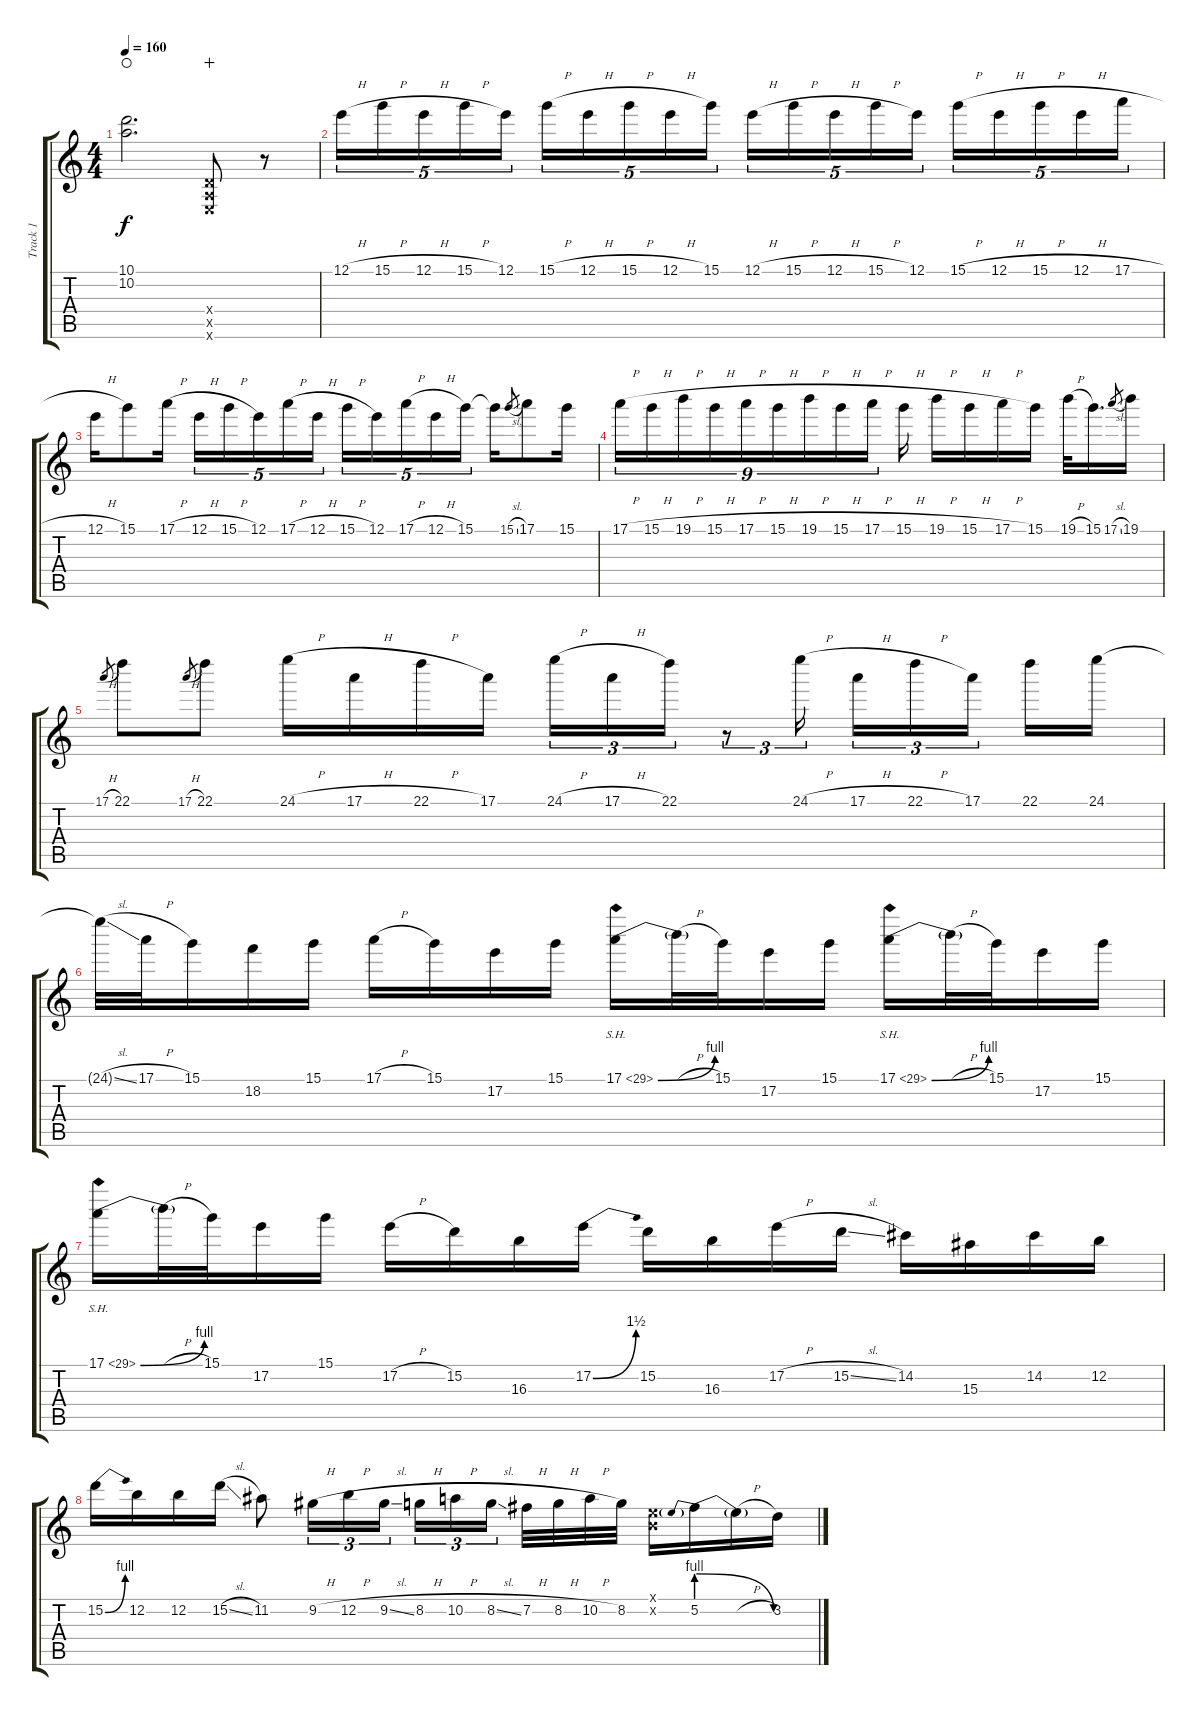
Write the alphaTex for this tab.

\track ("Track 1" "Track 1") {instrument distortionguitar}
\staff {score tabs}
\tuning (E4 B3 G3 D3 A2 E2) {hide}
\ts (4 4)
\tempo 160
\clef g2
\ks c
(10.1{t} 10.2{t}).2{d dy f waho} (0.4{x} 0.5{x} 0.6{x}).8{wahc} r.8 |
12.1{h}.16{tu (5 4)} 15.1{h}.16{tu (5 4)} 12.1{h}.16{tu (5 4)} 15.1{h}.16{tu (5 4)} 12.1.16{tu (5 4)} 15.1{h}.16{tu (5 4)} 12.1{h}.16{tu (5 4)} 15.1{h}.16{tu (5 4)} 12.1{h}.16{tu (5 4)} 15.1.16{tu (5 4)} 12.1{h}.16{tu (5 4)} 15.1{h}.16{tu (5 4)} 12.1{h}.16{tu (5 4)} 15.1{h}.16{tu (5 4)} 12.1.16{tu (5 4)} 15.1{h}.16{tu (5 4)} 12.1{h}.16{tu (5 4)} 15.1{h}.16{tu (5 4)} 12.1{h}.16{tu (5 4)} 17.1{h}.16{tu (5 4)} |
12.1{h}.16 15.1.8 17.1{h}.16 12.1{h}.16{tu (5 4)} 15.1{h}.16{tu (5 4)} 12.1.16{tu (5 4)} 17.1{h}.16{tu (5 4)} 12.1{h}.16{tu (5 4)} 15.1{h}.16{tu (5 4)} 12.1.16{tu (5 4)} 17.1{h}.16{tu (5 4)} 12.1{h}.16{tu (5 4)} 15.1.16{tu (5 4)} 15.1{t}.16 15.1{sl}.8{gr} 17.1.8 15.1.16 |
17.1{h}.16{tu (9 8)} 15.1{h}.16{tu (9 8)} 19.1{h}.16{tu (9 8)} 15.1{h}.16{tu (9 8)} 17.1{h}.16{tu (9 8)} 15.1{h}.16{tu (9 8)} 19.1{h}.16{tu (9 8)} 15.1{h}.16{tu (9 8)} 17.1{h}.16{tu (9 8)} 15.1{h}.16 19.1{h}.16 15.1{h}.16 17.1{h}.16 15.1.16 19.1{h}.32 15.1.16{d} 17.1{sl}.8{gr} 19.1.16 |
17.1{h}.8{gr} 22.1.8 17.1{h}.8{gr} 22.1.8 24.1{h}.16 17.1{h}.16 22.1{h}.16 17.1.16 24.1{h}.16{tu (3 2)} 17.1{h}.16{tu (3 2)} 22.1.16{tu (3 2)} r.8{tu (3 2)} 24.1{h}.16{tu (3 2)} 17.1{h}.16{tu (3 2)} 22.1{h}.16{tu (3 2)} 17.1.16{tu (3 2) beam splitsecondary} 22.1.16 24.1.16 |
24.1{sl t}.32 17.1{h}.32 15.1.16 18.2.16 15.1.16 17.1{h}.16 15.1.16 17.2.16 15.1.16 17.1{be (bend 0 0 60 4) sh 12}.16 17.1{h t}.32 15.1.32 17.2.16 15.1.16 17.1{be (bend 0 0 60 4) sh 12}.16 17.1{h t}.32 15.1.32 17.2.16 15.1.16 |
17.1{be (bend 0 0 60 4) sh 12}.16 17.1{h t}.32 15.1.32 17.2.16 15.1.16 17.2{h}.16 15.2.16 16.3.16 17.2{be (bend 0 0 60 6)}.16 15.2.16 16.3.16 17.2{h}.16 15.2{sl}.16 14.2.16 15.3.16 14.2.16 12.2.16 |
15.2{be (bend 0 0 60 4)}.16 12.2.16 12.2.16 15.2{sl}.16 11.2.8 9.2{h}.16{tu (3 2)} 12.2{h}.16{tu (3 2)} 9.2{sl}.16{tu (3 2)} 8.2{h}.16{tu (3 2)} 10.2{h}.16{tu (3 2)} 8.2{sl}.16{tu (3 2) beam splitsecondary} 7.2{h}.32 8.2{h}.32 10.2{h}.32 8.2.32 (0.1{x} 0.2{x}).16 5.2{be (prebendrelease 0 4 60 0)}.16 5.2{h t}.16 3.2.16
